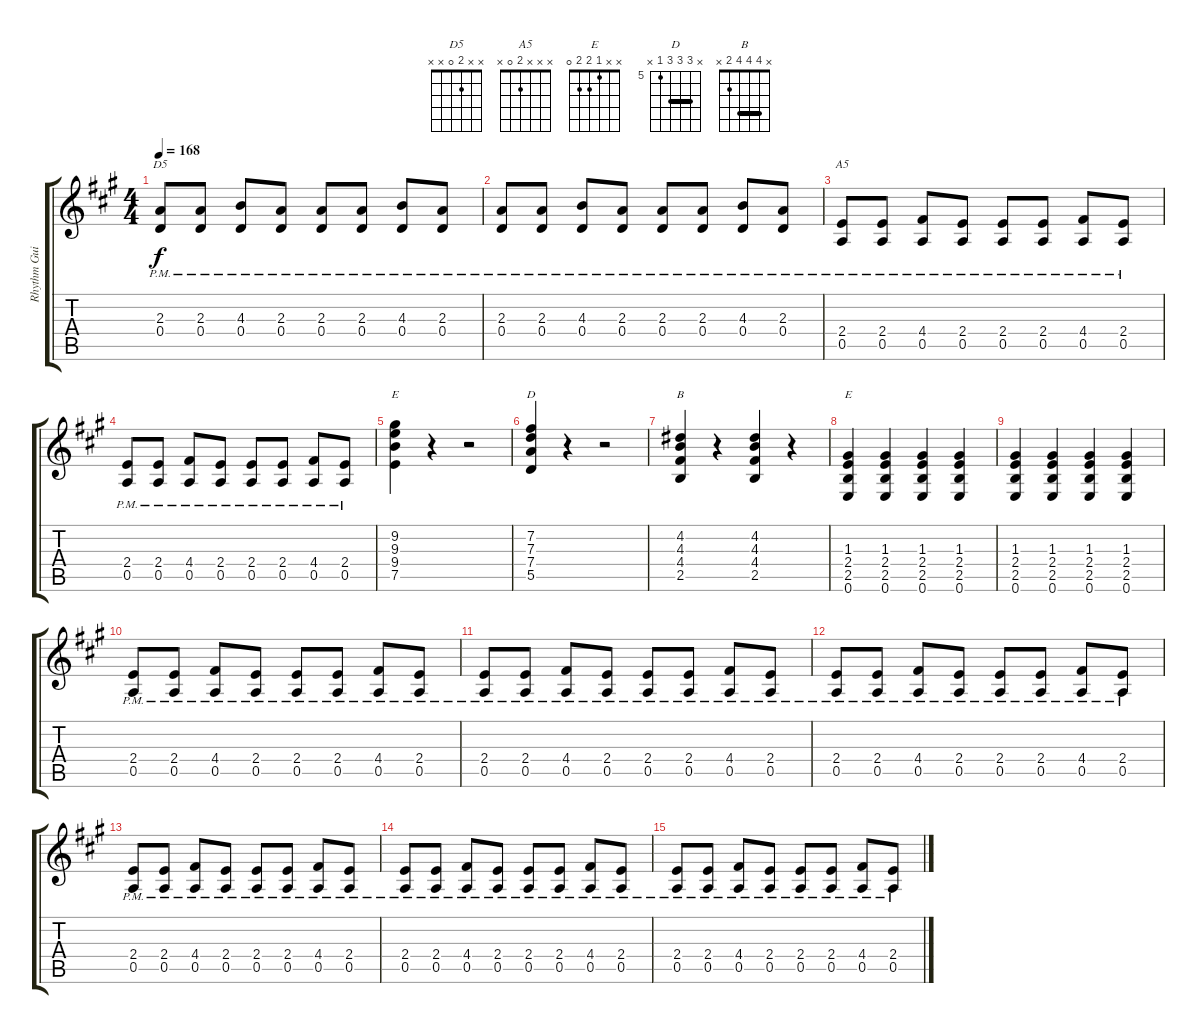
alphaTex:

\track ("Rhythm Guitar" "Rhythm Gui") {instrument electricguitarclean}
\staff {score tabs}
\tuning (E4 B3 G3 D3 A2 E2) {hide}
\chord ("D5" x x 2 0 x x)
\chord ("A5" x x x 2 0 x)
\chord ("E" x 9 9 9 7 x) {firstfret 7 barre 9}
\chord ("D" x 7 7 7 5 x) {firstfret 5 barre 7}
\chord ("B" x 4 4 4 2 x) {barre 4}
\chord ("E" x x 1 2 2 0)
\ts (4 4)
\tempo 168
\clef g2
\ks a
(2.3 0.4{pm}).8{ch "D5" dy f} (2.3 0.4{pm}).8 (4.3 0.4{pm}).8 (2.3 0.4{pm}).8 (2.3 0.4{pm}).8 (2.3 0.4{pm}).8 (4.3 0.4{pm}).8 (2.3 0.4{pm}).8 |
(2.3 0.4{pm}).8 (2.3 0.4{pm}).8 (4.3 0.4{pm}).8 (2.3 0.4{pm}).8 (2.3 0.4{pm}).8 (2.3 0.4{pm}).8 (4.3 0.4{pm}).8 (2.3 0.4{pm}).8 |
(2.4{pm} 0.5).8{ch "A5"} (2.4{pm} 0.5).8 (4.4{pm} 0.5).8 (2.4{pm} 0.5).8 (2.4{pm} 0.5).8 (2.4{pm} 0.5).8 (4.4{pm} 0.5).8 (2.4{pm} 0.5).8 |
(2.4{pm} 0.5).8 (2.4{pm} 0.5).8 (4.4{pm} 0.5).8 (2.4{pm} 0.5).8 (2.4{pm} 0.5).8 (2.4{pm} 0.5).8 (4.4{pm} 0.5).8 (2.4{pm} 0.5).8 |
(9.2 9.3 9.4 7.5).4{ch "E"} r.4 r.2 |
(7.2 7.3 7.4 5.5).4{ch "D"} r.4 r.2 |
(4.2 4.3 4.4 2.5).4{ch "B"} r.4 (4.2 4.3 4.4 2.5).4 r.4 |
(1.3 2.4 2.5 0.6).4{ch "E"} (1.3 2.4 2.5 0.6).4 (1.3 2.4 2.5 0.6).4 (1.3 2.4 2.5 0.6).4 |
(1.3 2.4 2.5 0.6).4 (1.3 2.4 2.5 0.6).4 (1.3 2.4 2.5 0.6).4 (1.3 2.4 2.5 0.6).4 |
(2.4{pm} 0.5).8 (2.4{pm} 0.5).8 (4.4{pm} 0.5).8 (2.4{pm} 0.5).8 (2.4{pm} 0.5).8 (2.4{pm} 0.5).8 (4.4{pm} 0.5).8 (2.4{pm} 0.5).8 |
(2.4{pm} 0.5).8 (2.4{pm} 0.5).8 (4.4{pm} 0.5).8 (2.4{pm} 0.5).8 (2.4{pm} 0.5).8 (2.4{pm} 0.5).8 (4.4{pm} 0.5).8 (2.4{pm} 0.5).8 |
(2.4{pm} 0.5).8 (2.4{pm} 0.5).8 (4.4{pm} 0.5).8 (2.4{pm} 0.5).8 (2.4{pm} 0.5).8 (2.4{pm} 0.5).8 (4.4{pm} 0.5).8 (2.4{pm} 0.5).8 |
(2.4{pm} 0.5).8 (2.4{pm} 0.5).8 (4.4{pm} 0.5).8 (2.4{pm} 0.5).8 (2.4{pm} 0.5).8 (2.4{pm} 0.5).8 (4.4{pm} 0.5).8 (2.4{pm} 0.5).8 |
(2.4{pm} 0.5).8{volume 0} (2.4{pm} 0.5).8 (4.4{pm} 0.5).8 (2.4{pm} 0.5).8 (2.4{pm} 0.5).8 (2.4{pm} 0.5).8 (4.4{pm} 0.5).8 (2.4{pm} 0.5).8 |
(2.4{pm} 0.5).8 (2.4{pm} 0.5).8 (4.4{pm} 0.5).8 (2.4{pm} 0.5).8 (2.4{pm} 0.5).8 (2.4{pm} 0.5).8 (4.4{pm} 0.5).8 (2.4{pm} 0.5).8
